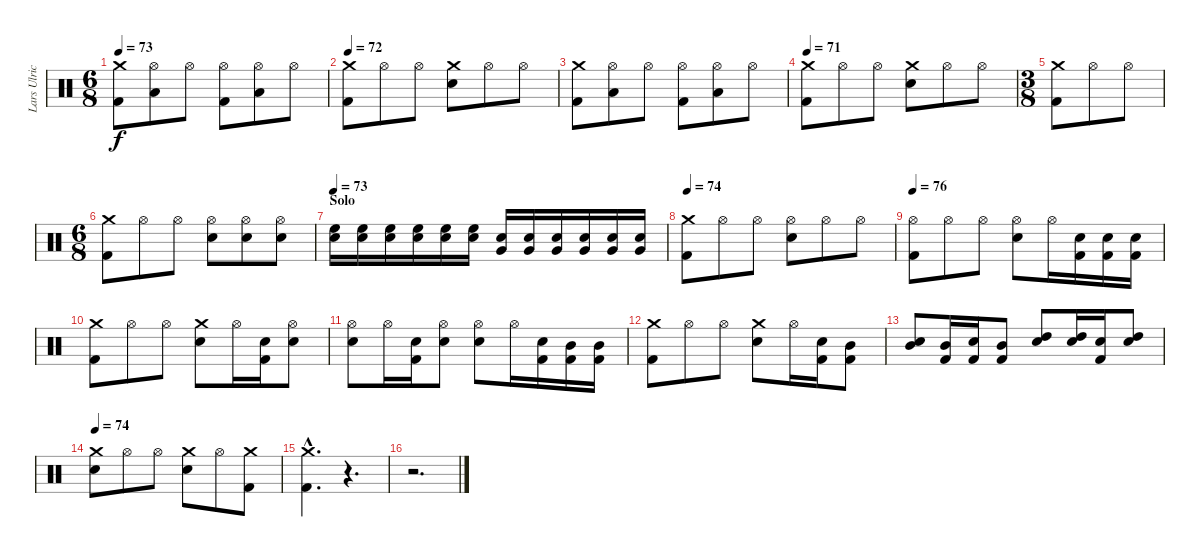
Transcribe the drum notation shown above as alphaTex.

\track ("Lars Ulrich (Drums)" "Lars Ulric") {instrument percussion}
\staff {score}
\articulation defaults
\ts (6 8)
\tempo 73
\clef neutral
\ks c
("Kick (hit) 2" "Crash medium (hit)").8{dy f} ("Low Tom (hit)" "Hi-Hat (open)").8 "Hi-Hat (open)".8 ("Kick (hit) 2" "Hi-Hat (open)").8 ("Low Tom (hit)" "Hi-Hat (open)").8 "Hi-Hat (open)".8 |
\tempo 72
("Kick (hit) 2" "Crash medium (hit)").8 "Hi-Hat (open)".8 "Hi-Hat (open)".8 ("Snare (hit) 2" "Crash medium (hit)").8 "Hi-Hat (open)".8 "Hi-Hat (open)".8 |
("Kick (hit) 2" "Crash medium (hit)").8 ("Low Tom (hit)" "Hi-Hat (open)").8 "Hi-Hat (open)".8 ("Kick (hit) 2" "Hi-Hat (open)").8 ("Low Tom (hit)" "Hi-Hat (open)").8 "Hi-Hat (open)".8 |
\tempo 71
("Kick (hit) 2" "Crash medium (hit)").8 "Hi-Hat (open)".8 "Hi-Hat (open)".8 ("Snare (hit) 2" "Crash medium (hit)").8 "Hi-Hat (open)".8 "Hi-Hat (open)".8 |
\ts (3 8)
("Kick (hit) 2" "Crash medium (hit)").8 "Hi-Hat (open)".8 "Hi-Hat (open)".8 |
\ts (6 8)
("Kick (hit) 2" "Crash medium (hit)").8 "Hi-Hat (open)".8 "Hi-Hat (open)".8 ("Snare (hit) 2" "Hi-Hat (open)").8 ("Hi-Hat (open)" "Snare (hit) 2").8 ("Snare (hit) 2" "Hi-Hat (open)").8 |
\section ("" "Solo")
\tempo 73
("High Floor Tom (hit)" "Snare (hit) 2").16 ("High Floor Tom (hit)" "Snare (hit) 2").16 ("High Floor Tom (hit)" "Snare (hit) 2").16 ("High Floor Tom (hit)" "Snare (hit) 2").16 ("High Floor Tom (hit)" "Snare (hit) 2").16 ("High Floor Tom (hit)" "Snare (hit) 2").16 ("Very Low Tom (hit)" "Snare (hit) 2").16 ("Very Low Tom (hit)" "Snare (hit) 2").16 ("Very Low Tom (hit)" "Snare (hit) 2").16 ("Very Low Tom (hit)" "Snare (hit) 2").16 ("Very Low Tom (hit)" "Snare (hit) 2").16 ("Very Low Tom (hit)" "Snare (hit) 2").16 |
\tempo 74
("Kick (hit) 2" "Crash medium (hit)").8 "Hi-Hat (open)".8 "Hi-Hat (open)".8 ("Snare (hit) 2" "Hi-Hat (open)").8 "Hi-Hat (open)".8 "Hi-Hat (open)".8 |
\tempo 76
("Kick (hit) 2" "Hi-Hat (open)").8 "Hi-Hat (open)".8 "Hi-Hat (open)".8 ("Snare (hit) 2" "Hi-Hat (open)").8 "Hi-Hat (open)".16 ("Snare (hit) 2" "Kick (hit) 2").16 ("Snare (hit) 2" "Kick (hit) 2").16 ("Snare (hit) 2" "Kick (hit) 2").16 |
("Kick (hit) 2" "Crash medium (hit)").8 "Hi-Hat (open)".8 "Hi-Hat (open)".8 ("Snare (hit) 2" "Crash medium (hit)").8 "Hi-Hat (open)".16 ("Kick (hit) 2" "Snare (hit) 2").16 ("Snare (hit) 2" "Hi-Hat (open)").8 |
("Snare (hit) 2" "Hi-Hat (open)").8 "Hi-Hat (open)".16 ("Kick (hit) 2" "Snare (hit) 2").16 ("Snare (hit) 2" "Hi-Hat (open)").8 ("Snare (hit) 2" "Hi-Hat (open)").8 "Hi-Hat (open)".16 ("Snare (hit) 2" "Kick (hit) 2").16 ("Mid Tom (hit)" "Kick (hit) 2").16 ("Mid Tom (hit)" "Kick (hit) 2").16 |
("Kick (hit) 2" "Crash medium (hit)").8 "Hi-Hat (open)".8 "Hi-Hat (open)".8 ("Snare (hit) 2" "Crash medium (hit)").8 "Hi-Hat (open)".16 ("Snare (hit) 2" "Kick (hit) 2").16 ("Mid Tom (hit)" "Kick (hit) 2").8 |
("Mid Tom (hit)" "Snare (hit) 2").8 ("Mid Tom (hit)" "Kick (hit) 2").16 ("Snare (hit) 2" "Kick (hit) 2").16 ("Mid Tom (hit)" "Kick (hit) 2").8 ("High Tom (hit)" "Snare (hit) 2").8 ("High Tom (hit)" "Snare (hit) 2").16 ("Snare (hit) 2" "Kick (hit) 2").16 ("High Tom (hit)" "Snare (hit) 2").8 |
\tempo 74
("Snare (hit) 2" "Crash medium (hit)").8 "Hi-Hat (open)".8 "Hi-Hat (open)".8 ("Snare (hit) 2" "Crash medium (hit)").8 "Hi-Hat (open)".8 ("Kick (hit) 2" "Crash medium (hit)").8 |
("Kick (hit) 2"{hac} "Crash medium (hit)"{hac}).4{d} r.4{d} |
r.2{d}
